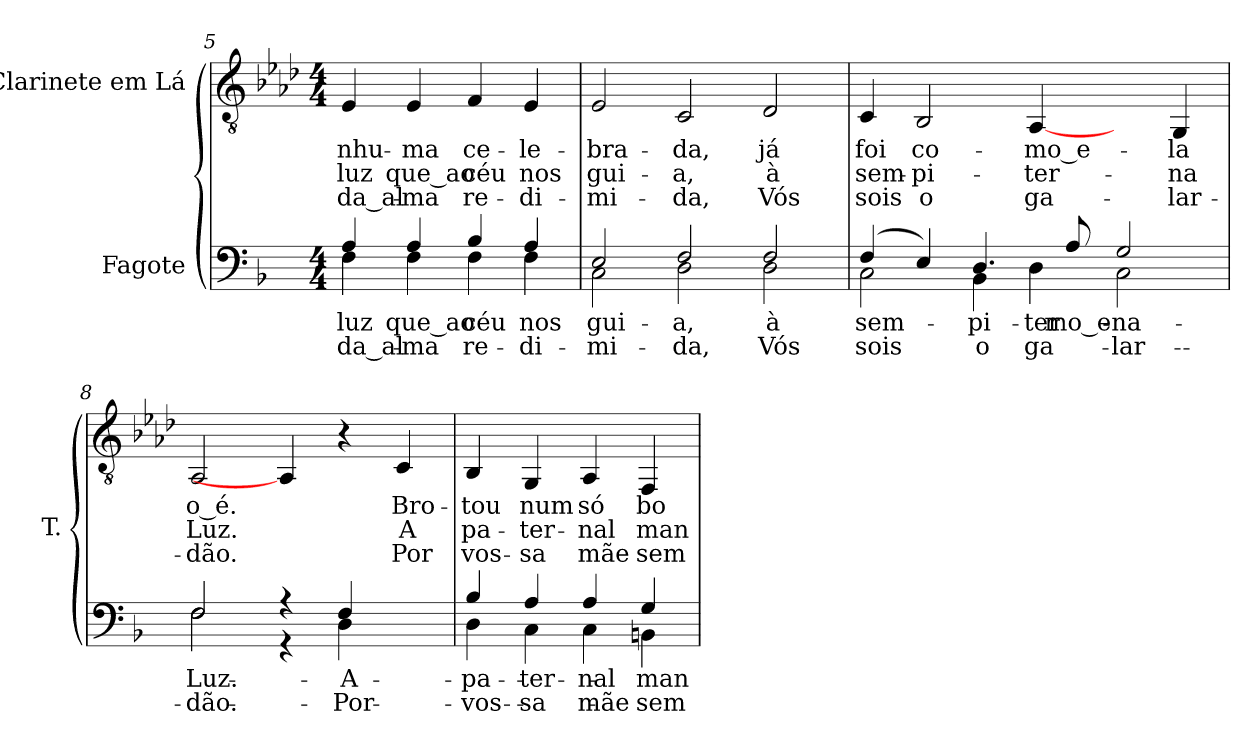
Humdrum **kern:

**kern	**text	**text	**kern	**text	**text	**text
*part2	*part2	*part2	*part1	*part1	*part1	*part1
*staff2	*staff2	*staff2	*staff1	*staff1	*staff1	*staff1
*I"Fagote	*	*	*I"Clarinete em Lá	*	*	*
*	*	*	*I'T.	*	*	*
!!LO:LB:g=z
*clefF4	*	*	*clefGv2	*	*	*
*	*	*	*ITrd2c3	*	*	*
*k[b-]	*	*	*k[b-]	*	*	*
*F:	*	*	*F:	*	*	*
*M4/4	*	*	*M4/4	*	*	*
=5	=5	=5	=5	=5	=5	=5
!	!LO:LY:b:color=#000000	!	!	!	!	!
*^	*	*	*	*	*	*
!	!	!LO:LY:b:color=#000000	!LO:LY:b:color=#000000	!	!	!	!
!	!	!	!	!	!LO:LY:b:color=#000000	!LO:LY:b:color=#000000	!LO:LY:b:color=#000000
4Ai/	4Fi\	luz	da_al-	4Ci/	-nhu-	luz	da_al-
!	!	!LO:LY:b:color=#000000	!	!	!	!	!
!	!	!LO:LY:b:color=#000000	!LO:LY:b:color=#000000	!	!	!	!
!	!	!	!	!	!LO:LY:b:color=#000000	!LO:LY:b:color=#000000	!LO:LY:b:color=#000000
4Ai/	4Fi\	que_ao	-ma	4Ci/	-ma	que_ao	-ma
!	!	!LO:LY:b:color=#000000	!	!	!	!	!
!	!	!LO:LY:b:color=#000000	!LO:LY:b:color=#000000	!	!	!	!
!	!	!	!	!	!LO:LY:b:color=#000000	!LO:LY:b:color=#000000	!LO:LY:b:color=#000000
4B-i/	4Fi\	céu	re-	4Di/	ce-	céu	re-
!	!	!LO:LY:b:color=#000000	!	!	!	!	!
!	!	!LO:LY:b:color=#000000	!LO:LY:b:color=#000000	!	!	!	!
!	!	!	!	!	!LO:LY:b:color=#000000	!LO:LY:b:color=#000000	!LO:LY:b:color=#000000
4Ai/	4Fi\	nos	-di-	4Ci/	-le-	nos	-di-
=6	=6	=6	=6	=6	=6	=6	=6
!	!	!LO:LY:b:color=#000000	!	!	!	!	!
!	!	!LO:LY:b:color=#000000	!LO:LY:b:color=#000000	!	!	!	!
!	!	!	!	!	!LO:LY:b:color=#000000	!LO:LY:b:color=#000000	!LO:LY:b:color=#000000
2Ei/	2Ci\	gui-	-mi-	2Ci/	-bra-	gui-	-mi-
!	!	!LO:LY:b:color=#000000	!	!	!	!	!
!	!	!LO:LY:b:color=#000000	!LO:LY:b:color=#000000	!	!	!	!
!	!	!	!	!	!LO:LY:b:color=#000000	!LO:LY:b:color=#000000	!LO:LY:b:color=#000000
2Fi/	2Di\	-a,	-da,	2AAi/	-da,	-a,	-da,
!	!	!LO:LY:b:color=#000000	!	!	!	!	!
!	!	!LO:LY:b:color=#000000	!LO:LY:b:color=#000000	!	!	!	!
!	!	!	!	!	!LO:LY:b:color=#000000	!LO:LY:b:color=#000000	!LO:LY:b:color=#000000
2Fi/	2Di\	à	Vós	2BB-i/	já	à	Vós
=7	=7	=7	=7	=7	=7	=7	=7
!	!	!LO:LY:b:color=#000000	!	!	!	!	!
!	!	!LO:LY:b:color=#000000	!LO:LY:b:color=#000000	!	!	!	!
!	!	!	!	!	!LO:LY:b:color=#000000	!LO:LY:b:color=#000000	!LO:LY:b:color=#000000
(4Fi/	2Ci\	sem-	sois	4AAi/	foi	sem-	sois
!	!	!	!	!	!LO:LY:b:color=#000000	!LO:LY:b:color=#000000	!LO:LY:b:color=#000000
4Ei/)	.	.	.	2GGi/	co-	-pi-	o
!	!	!LO:LY:b:color=#000000	!	!	!	!	!
!	!	!LO:LY:b:color=#000000	!LO:LY:b:color=#000000	!	!	!	!
4.Di/	4BB-i\	-pi-	o	.	.	.	.
!	!	!LO:LY:b:color=#000000	!LO:LY:b:color=#000000	!	!	!	!
!	!	!	!	!	!LO:LY:b:color=#000000	!LO:LY:b:color=#000000	!LO:LY:b:color=#000000
.	4Di\	-ter-	ga-	[4FFi/	-mo_e-	-ter-	ga-
!	!	!LO:LY:b:color=#000000	!	!	!	!	!
8Ai/	.	-mo_e-	.	.	.	.	.
!	!	!LO:LY:b:color=#000000	!	!	!	!	!
!	!	!LO:LY:b:color=#000000	!LO:LY:b:color=#000000	!	!	!	!
2Gi/	2Ci\	-na	-lar-	4ryy	.	.	.
!	!	!	!	!	!LO:LY:b:color=#000000	!LO:LY:b:color=#000000	!LO:LY:b:color=#000000
.	.	.	.	4EEi/	-la	-na	-lar-
=8	=8	=8	=8	=8	=8	=8	=8
!	!	!LO:LY:b:color=#000000	!	!	!	!	!
!	!	!LO:LY:b:color=#000000	!LO:LY:b:color=#000000	!	!	!	!
!	!	!	!	!	!LO:LY:b:color=#000000	!LO:LY:b:color=#000000	!LO:LY:b:color=#000000
2Fi/	2Fi\	Luz.	-dão.	2FFi/	o_é.	Luz.	-dão.
4r	4r	.	.	4FFi/]	.	.	.
!	!	!LO:LY:b:color=#000000	!	!	!	!	!
!	!	!LO:LY:b:color=#000000	!LO:LY:b:color=#000000	!	!	!	!
4Fi/	4Di\	A	Por	4r	.	.	.
!	!	!	!	!	!LO:LY:b:color=#000000	!LO:LY:b:color=#000000	!LO:LY:b:color=#000000
4ryy	4ryy	.	.	4AAi/	Bro-	A	Por
=9	=9	=9	=9	=9	=9	=9	=9
!	!	!LO:LY:b:color=#000000	!	!	!	!	!
!	!	!LO:LY:b:color=#000000	!LO:LY:b:color=#000000	!	!	!	!
!	!	!	!	!	!LO:LY:b:color=#000000	!LO:LY:b:color=#000000	!LO:LY:b:color=#000000
4B-i/	4Di\	pa-	vos-	4GGi/	-tou	pa-	vos-
!	!	!LO:LY:b:color=#000000	!	!	!	!	!
!	!	!LO:LY:b:color=#000000	!LO:LY:b:color=#000000	!	!	!	!
!	!	!	!	!	!LO:LY:b:color=#000000	!LO:LY:b:color=#000000	!LO:LY:b:color=#000000
4Ai/	4Ci\	-ter-	-sa	4EEi/	num	-ter-	-sa
!	!	!LO:LY:b:color=#000000	!	!	!	!	!
!	!	!LO:LY:b:color=#000000	!LO:LY:b:color=#000000	!	!	!	!
!	!	!	!	!	!LO:LY:b:color=#000000	!LO:LY:b:color=#000000	!LO:LY:b:color=#000000
4Ai/	4Ci\	-nal	mãe	4FFi/	só	-nal	mãe
!	!	!LO:LY:b:color=#000000	!	!	!	!	!
!	!	!LO:LY:b:color=#000000	!LO:LY:b:color=#000000	!	!	!	!
!	!	!	!	!	!LO:LY:b:color=#000000	!LO:LY:b:color=#000000	!LO:LY:b:color=#000000
4Gi/	4BBni\	man-	sem	4DDi/	bo-	man-	sem
*v	*v	*	*	*	*	*	*
=	=	=	=	=	=	=
*-	*-	*-	*-	*-	*-	*-
